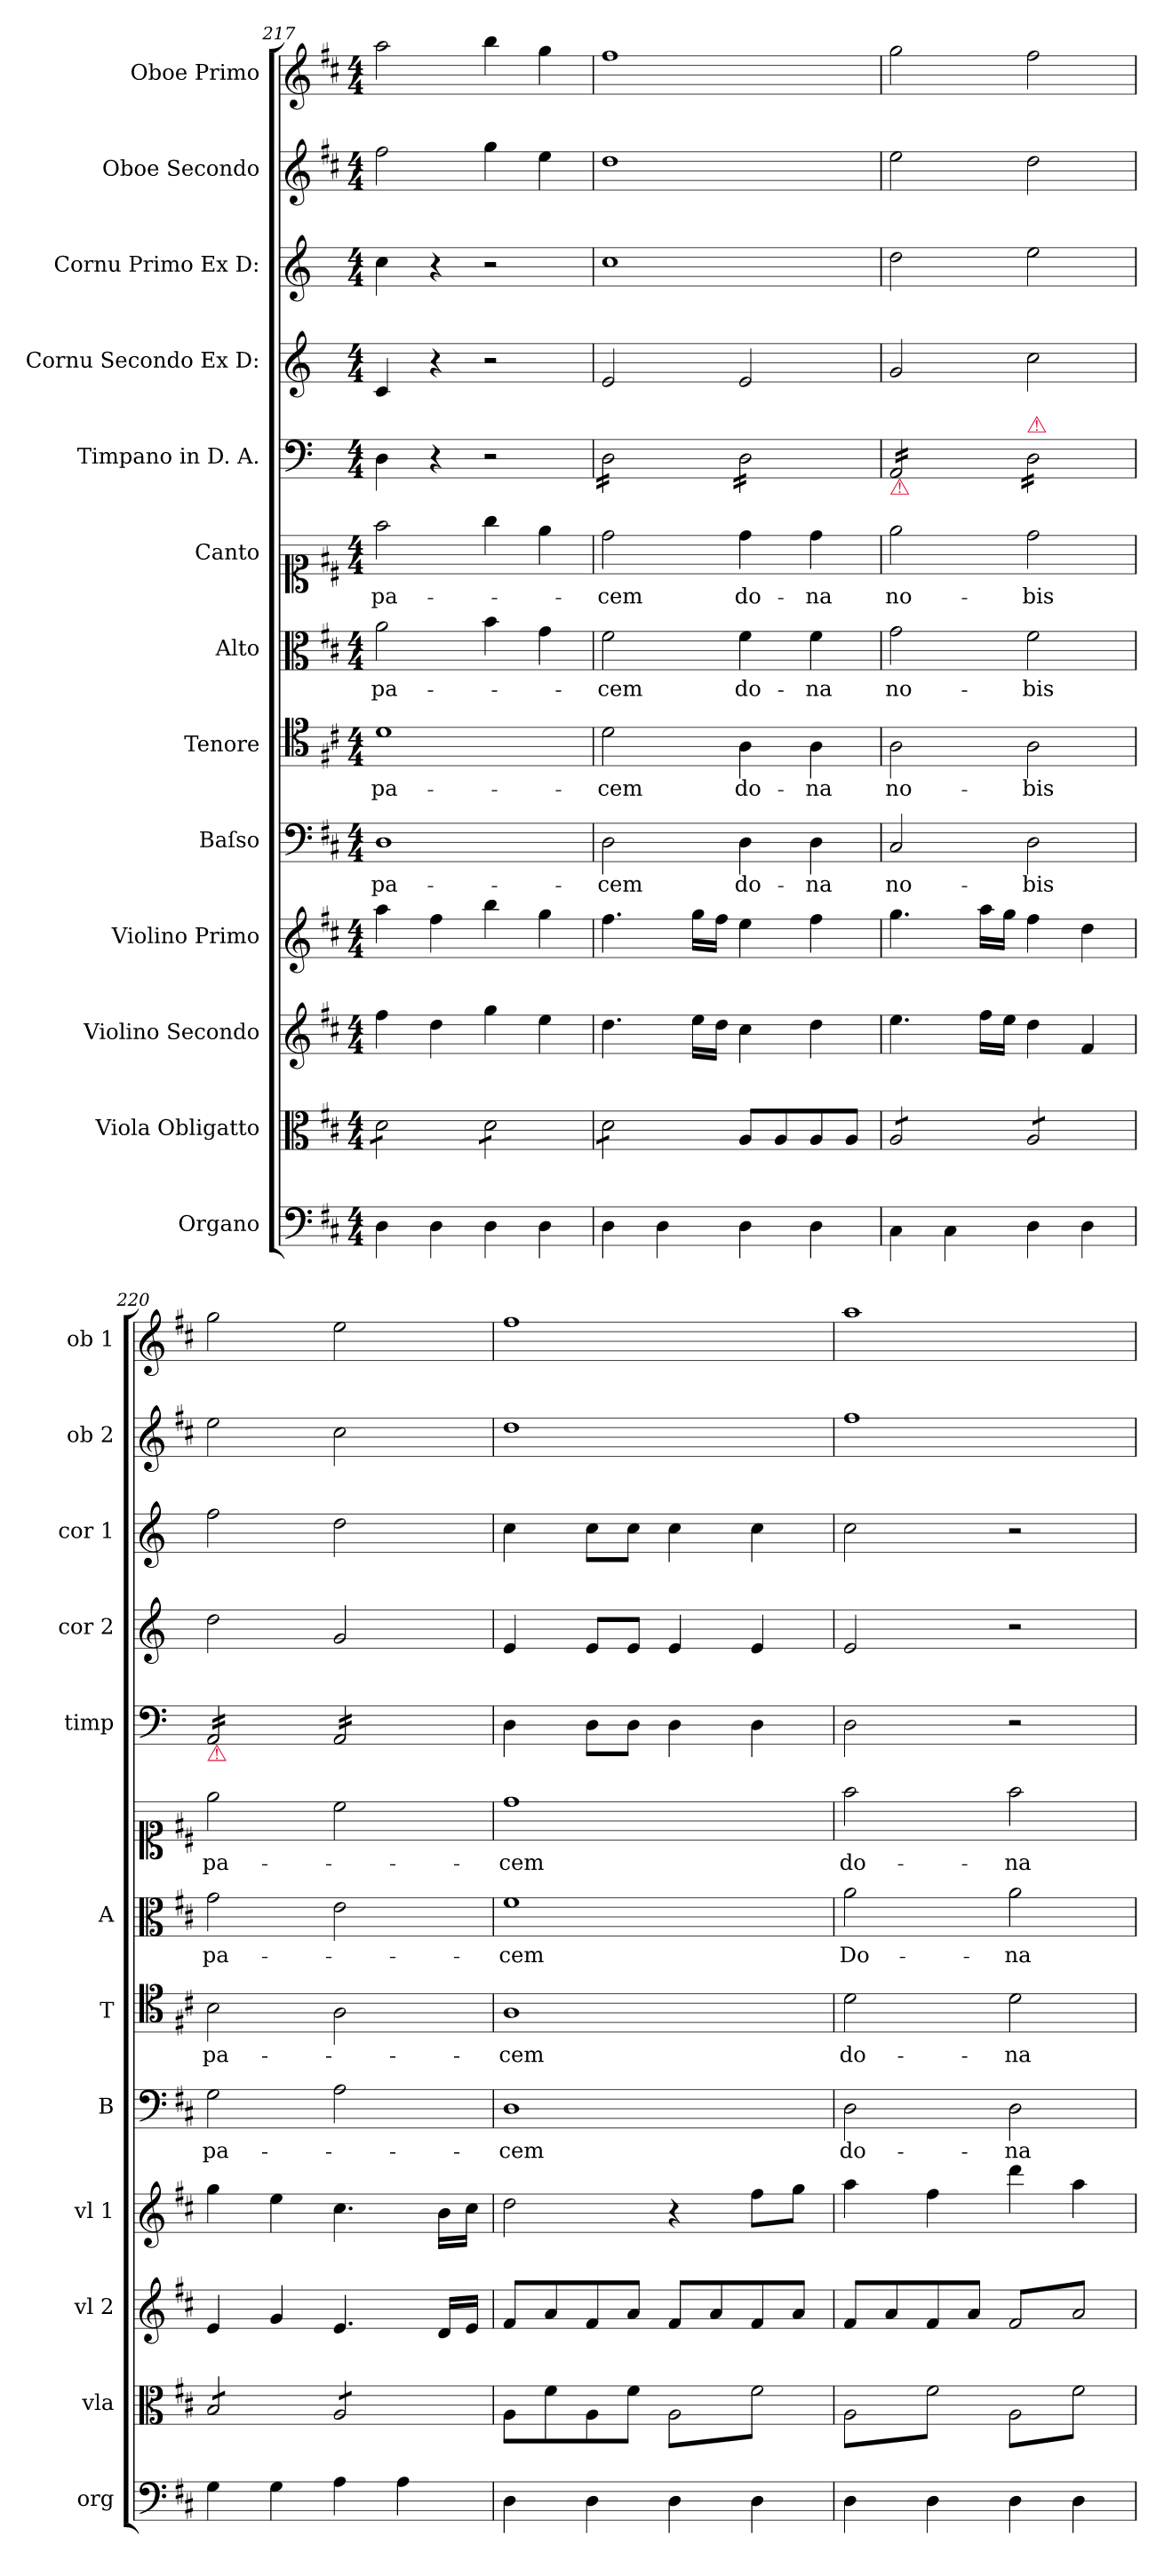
**kern	**dynam	**kern	**kern	**kern	**kern	**text	**kern	**text	**kern	**text	**kern	**text	**kern	**kern	**kern	**kern	**kern
*part13	*part13	*part12	*part11	*part10	*part9	*part9	*part8	*part8	*part7	*part7	*part6	*part6	*part5	*part4	*part3	*part2	*part1
*staff13	*staff13	*staff12	*staff11	*staff10	*staff9	*staff9	*staff8	*staff8	*staff7	*staff7	*staff6	*staff6	*staff5	*staff4	*staff3	*staff2	*staff1
*I"Organo	*	*I"Viola Obligatto	*I"Violino Secondo	*I"Violino Primo	*I"Baſso	*	*I"Tenore	*	*I"Alto	*	*I"Canto	*	*I"Timpano in D. A.	*I"Cornu Secondo Ex D:	*I"Cornu Primo Ex D:	*I"Oboe Secondo	*I"Oboe Primo
*I'org	*	*I'vla	*I'vl 2	*I'vl 1	*I'B	*	*I'T	*	*I'A	*	*	*	*I'timp	*I'cor 2	*I'cor 1	*I'ob 2	*I'ob 1
*clefF4	*	*clefC3	*clefG2	*clefG2	*clefF4	*	*clefC4	*	*clefC3	*	*clefC1	*	*clefF4	*clefG2	*clefG2	*clefG2	*clefG2
*	*	*	*	*	*	*	*	*	*	*	*	*	*	*ITrd6c10	*ITrd6c10	*	*
*k[f#c#]	*	*k[f#c#]	*k[f#c#]	*k[f#c#]	*k[f#c#]	*	*k[f#c#]	*	*k[f#c#]	*	*k[f#c#]	*	*k[]	*k[f#c#]	*k[f#c#]	*k[f#c#]	*k[f#c#]
*D:	*	*D:	*D:	*D:	*D:	*	*D:	*	*D:	*	*D:	*	*	*	*	*D:	*D:
*M4/4	*	*M4/4	*M4/4	*M4/4	*M4/4	*	*M4/4	*	*M4/4	*	*M4/4	*	*M4/4	*M4/4	*M4/4	*M4/4	*M4/4
=217	=217	=217	=217	=217	=217	=217	=217	=217	=217	=217	=217	=217	=217	=217	=217	=217	=217
*	*	*tremolo	*	*	*	*	*	*	*	*	*	*	*	*	*	*	*
4D\	.	8d\L	4ff#\	4aa\	1D	pa-	1d	pa-	2a\	pa-	2ff#\	pa-	4D\	4D/	4d\	2ff#\	2aa\
.	.	8d\	.	.	.	.	.	.	.	.	.	.	.	.	.	.	.
4D\	.	8d\	4dd\	4ff#\	.	.	.	.	.	.	.	.	4r	4r	4r	.	.
.	.	8d\J	.	.	.	.	.	.	.	.	.	.	.	.	.	.	.
4D\	.	8d\L	4gg\	4bb\	.	.	.	.	4b\	.	4gg\	.	2r	2r	2r	4gg\	4bb\
.	.	8d\	.	.	.	.	.	.	.	.	.	.	.	.	.	.	.
4D\	.	8d\	4ee\	4gg\	.	.	.	.	4g\	.	4ee\	.	.	.	.	4ee\	4gg\
.	.	8d\J	.	.	.	.	.	.	.	.	.	.	.	.	.	.	.
=218	=218	=218	=218	=218	=218	=218	=218	=218	=218	=218	=218	=218	=218	=218	=218	=218	=218
!	!	!	!	!	!	!	!	!	!	!	!	!	!LO:TX:a:color=crimson:t=⚠	!	!	!	!
*	*	*	*	*	*	*	*	*	*	*	*	*	*tremolo	*	*	*	*
4D\	.	8d\L	4.dd\	4.ff#\	2D\	-cem	2d\	-cem	2f#\	-cem	2dd\	-cem	16D\LL	2F#/	1d	1dd	1ff#
.	.	.	.	.	.	.	.	.	.	.	.	.	16D\	.	.	.	.
.	.	8d\	.	.	.	.	.	.	.	.	.	.	16D\	.	.	.	.
.	.	.	.	.	.	.	.	.	.	.	.	.	16D\	.	.	.	.
4D\	.	8d\	.	.	.	.	.	.	.	.	.	.	16D\	.	.	.	.
.	.	.	.	.	.	.	.	.	.	.	.	.	16D\	.	.	.	.
.	.	8d\J	16ee\LL	16gg\LL	.	.	.	.	.	.	.	.	16D\	.	.	.	.
*	*	*Xtremolo	*	*	*	*	*	*	*	*	*	*	*	*	*	*	*
.	.	.	16dd\JJ	16ff#\JJ	.	.	.	.	.	.	.	.	16D\JJ	.	.	.	.
4D\	.	8A/L	4cc#\	4ee\	4D\	do-	4A\	do-	4f#\	do-	4dd\	do-	16D\LL	2F#/	.	.	.
.	.	.	.	.	.	.	.	.	.	.	.	.	16D\	.	.	.	.
.	.	8A/	.	.	.	.	.	.	.	.	.	.	16D\	.	.	.	.
.	.	.	.	.	.	.	.	.	.	.	.	.	16D\	.	.	.	.
4D\	.	8A/	4dd\	4ff#\	4D\	-na	4A\	-na	4f#\	-na	4dd\	-na	16D\	.	.	.	.
.	.	.	.	.	.	.	.	.	.	.	.	.	16D\	.	.	.	.
.	.	8A/J	.	.	.	.	.	.	.	.	.	.	16D\	.	.	.	.
.	.	.	.	.	.	.	.	.	.	.	.	.	16D\JJ	.	.	.	.
=219	=219	=219	=219	=219	=219	=219	=219	=219	=219	=219	=219	=219	=219	=219	=219	=219	=219
!	!	!	!	!	!	!	!	!	!	!	!	!	!LO:TX:b:color=crimson:t=⚠	!	!	!	!
*	*	*tremolo	*	*	*	*	*	*	*	*	*	*	*	*	*	*	*
4C#\	.	8A/L	4.ee\	4.gg\	2C#/	no-	2A\	no-	2g\	no-	2ee\	no-	16AA/LL	2A/	2e\	2ee\	2gg\
.	.	.	.	.	.	.	.	.	.	.	.	.	16AA/	.	.	.	.
.	.	8A/	.	.	.	.	.	.	.	.	.	.	16AA/	.	.	.	.
.	.	.	.	.	.	.	.	.	.	.	.	.	16AA/	.	.	.	.
4C#\	.	8A/	.	.	.	.	.	.	.	.	.	.	16AA/	.	.	.	.
.	.	.	.	.	.	.	.	.	.	.	.	.	16AA/	.	.	.	.
.	.	8A/J	16ff#\LL	16aa\LL	.	.	.	.	.	.	.	.	16AA/	.	.	.	.
.	.	.	16ee\JJ	16gg\JJ	.	.	.	.	.	.	.	.	16AA/JJ	.	.	.	.
!	!	!	!	!	!	!	!	!	!	!	!	!	!LO:TX:a:color=crimson:t=⚠	!	!	!	!
4D\	.	8A/L	4dd\	4ff#\	2D\	-bis	2A\	-bis	2f#\	-bis	2dd\	-bis	16D\LL	2d\	2f#\	2dd\	2ff#\
.	.	.	.	.	.	.	.	.	.	.	.	.	16D\	.	.	.	.
.	.	8A/	.	.	.	.	.	.	.	.	.	.	16D\	.	.	.	.
.	.	.	.	.	.	.	.	.	.	.	.	.	16D\	.	.	.	.
4D\	.	8A/	4f#/	4dd\	.	.	.	.	.	.	.	.	16D\	.	.	.	.
.	.	.	.	.	.	.	.	.	.	.	.	.	16D\	.	.	.	.
.	.	8A/J	.	.	.	.	.	.	.	.	.	.	16D\	.	.	.	.
.	.	.	.	.	.	.	.	.	.	.	.	.	16D\JJ	.	.	.	.
=220	=220	=220	=220	=220	=220	=220	=220	=220	=220	=220	=220	=220	=220	=220	=220	=220	=220
!	!	!	!	!	!	!	!	!	!	!	!	!	!LO:TX:b:color=crimson:t=⚠	!	!	!	!
4G\	.	8B/L	4e/	4gg\	2G\	pa-	2B\	pa-	2g\	pa-	2ee\	pa-	16AA/LL	2e\	2g\	2ee\	2gg\
.	.	.	.	.	.	.	.	.	.	.	.	.	16AA/	.	.	.	.
.	.	8B/	.	.	.	.	.	.	.	.	.	.	16AA/	.	.	.	.
.	.	.	.	.	.	.	.	.	.	.	.	.	16AA/	.	.	.	.
4G\	.	8B/	4g/	4ee\	.	.	.	.	.	.	.	.	16AA/	.	.	.	.
.	.	.	.	.	.	.	.	.	.	.	.	.	16AA/	.	.	.	.
.	.	8B/J	.	.	.	.	.	.	.	.	.	.	16AA/	.	.	.	.
.	.	.	.	.	.	.	.	.	.	.	.	.	16AA/JJ	.	.	.	.
4A\	.	8A/L	4.e/	4.cc#\	2A\	.	2A\	.	2e\	.	2cc#\	.	16AA/LL	2A/	2e\	2cc#\	2ee\
.	.	.	.	.	.	.	.	.	.	.	.	.	16AA/	.	.	.	.
.	.	8A/	.	.	.	.	.	.	.	.	.	.	16AA/	.	.	.	.
.	.	.	.	.	.	.	.	.	.	.	.	.	16AA/	.	.	.	.
4A\	.	8A/	.	.	.	.	.	.	.	.	.	.	16AA/	.	.	.	.
.	.	.	.	.	.	.	.	.	.	.	.	.	16AA/	.	.	.	.
.	.	8A/J	16d/LL	16b\LL	.	.	.	.	.	.	.	.	16AA/	.	.	.	.
*	*	*Xtremolo	*	*	*	*	*	*	*	*	*	*	*	*	*	*	*
.	.	.	16e/JJ	16cc#\JJ	.	.	.	.	.	.	.	.	16AA/JJ	.	.	.	.
*	*	*	*	*	*	*	*	*	*	*	*	*	*Xtremolo	*	*	*	*
=221	=221	=221	=221	=221	=221	=221	=221	=221	=221	=221	=221	=221	=221	=221	=221	=221	=221
!	!LO:DY:a	!	!	!	!	!	!	!	!	!	!	!	!	!	!	!	!
4D\	fortiſs&colon;	8A\L	8f#/L	2dd\	1D	-cem	1A	-cem	1f#	-cem	1dd	-cem	4D\	4F#/	4d\	1dd	1ff#
.	.	8f#\	8a/	.	.	.	.	.	.	.	.	.	.	.	.	.	.
4D\	.	8A\	8f#/	.	.	.	.	.	.	.	.	.	8D\L	8F#/L	8d\L	.	.
.	.	8f#\J	8a/J	.	.	.	.	.	.	.	.	.	8D\J	8F#/J	8d\J	.	.
*	*	*tremolo	*	*	*	*	*	*	*	*	*	*	*	*	*	*	*
4D\	.	8A\L	8f#/L	4r	.	.	.	.	.	.	.	.	4D\	4F#/	4d\	.	.
.	.	8f#\	8a/	.	.	.	.	.	.	.	.	.	.	.	.	.	.
4D\	.	8A\	8f#/	8ff#\L	.	.	.	.	.	.	.	.	4D\	4F#/	4d\	.	.
.	.	8f#\J	8a/J	8gg\J	.	.	.	.	.	.	.	.	.	.	.	.	.
=222	=222	=222	=222	=222	=222	=222	=222	=222	=222	=222	=222	=222	=222	=222	=222	=222	=222
4D\	.	8A\L	8f#/L	4aa\	2D\	do-	2d\	do-	2a\	Do-	2ff#\	do-	2D\	2F#/	2d\	1ff#	1aa
.	.	8f#\	8a/	.	.	.	.	.	.	.	.	.	.	.	.	.	.
4D\	.	8A\	8f#/	4ff#\	.	.	.	.	.	.	.	.	.	.	.	.	.
.	.	8f#\J	8a/J	.	.	.	.	.	.	.	.	.	.	.	.	.	.
*	*	*	*tremolo	*	*	*	*	*	*	*	*	*	*	*	*	*	*
4D\	.	8A\L	8f#/L	4ddd\	2D\	-na	2d\	-na	2a\	-na	2ff#\	-na	2r	2r	2r	.	.
.	.	8f#\	8a/	.	.	.	.	.	.	.	.	.	.	.	.	.	.
4D\	.	8A\	8f#/	4aa\	.	.	.	.	.	.	.	.	.	.	.	.	.
.	.	8f#\J	8a/J	.	.	.	.	.	.	.	.	.	.	.	.	.	.
*	*	*	*Xtremolo	*	*	*	*	*	*	*	*	*	*	*	*	*	*
*	*	*Xtremolo	*	*	*	*	*	*	*	*	*	*	*	*	*	*	*
.	.	.	.	.	.	.	.	.	.	.	.	.	.	.	.	.	.
.	.	.	.	.	.	.	.	.	.	.	.	.	.	.	.	.	.
=	=	=	=	=	=	=	=	=	=	=	=	=	=	=	=	=	=
*-	*-	*-	*-	*-	*-	*-	*-	*-	*-	*-	*-	*-	*-	*-	*-	*-	*-
